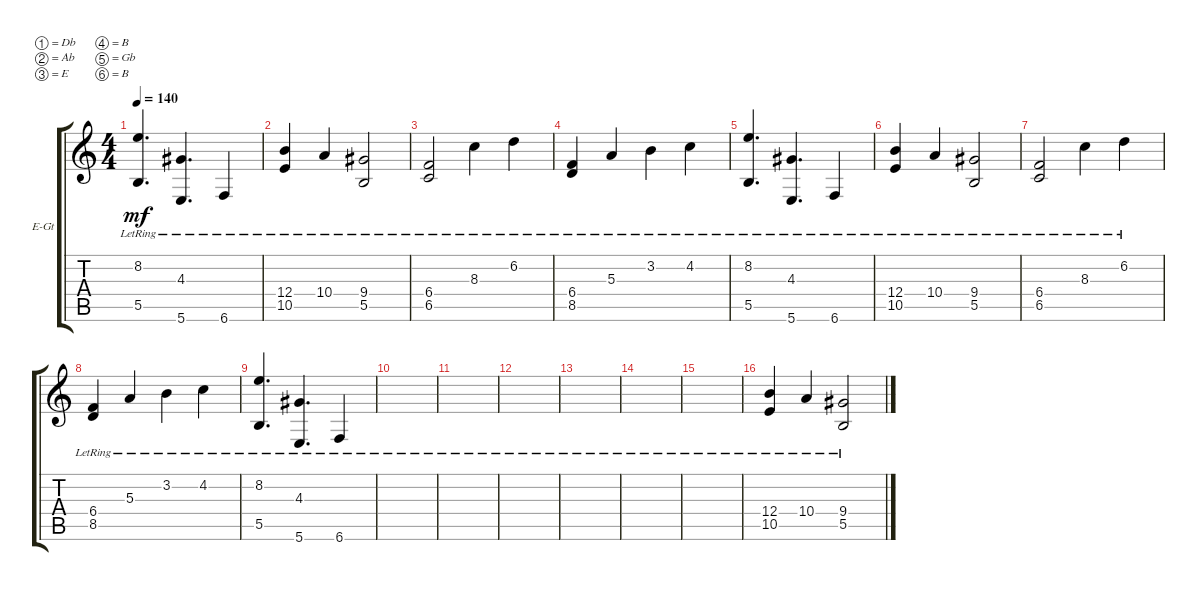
\defaultSystemsLayout 4
\bracketExtendMode groupsimilarinstruments
\firstSystemTrackNameOrientation horizontal
\otherSystemsTrackNameOrientation horizontal
\track ("Electric Guitar" "E-Gt") {instrument electricguitarclean}
\staff {score tabs}
\tuning (Db4 Ab3 E3 B2 Gb2 B1)
\ts (4 4)
\tempo 140
\clef g2
\ks c
(5.5{lr} 8.2{lr}).4{d dy mf} (4.3{lr} 5.6{lr}).4{d} 6.6{lr}.4 |
(10.5{lr} 12.4{lr}).4 10.4{lr}.4 (5.5{lr} 9.4{lr}).2 |
(6.5{lr} 6.4{lr}).2 8.3{lr}.4 6.2{lr}.4 |
(8.5{lr} 6.4{lr}).4 5.3{lr}.4 3.2{lr}.4 4.2{lr}.4 |
(5.5{lr} 8.2{lr}).4{d} (4.3{lr} 5.6{lr}).4{d} 6.6{lr}.4 |
(10.5{lr} 12.4{lr}).4 10.4{lr}.4 (5.5{lr} 9.4{lr}).2 |
(6.5{lr} 6.4{lr}).2 8.3{lr}.4 6.2{lr}.4 |
(8.5{lr} 6.4{lr}).4 5.3{lr}.4 3.2{lr}.4 4.2{lr}.4 |
(5.5{lr} 8.2{lr}).4{d} (4.3{lr} 5.6{lr}).4{d} 6.6{lr}.4 |
|
|
|
\scale
0.333333 |
\scale
0.333333 |
\scale
0.333333 |
\scale
0.333333 (10.5{lr} 12.4{lr}).4 10.4{lr}.4 (5.5{lr} 9.4{lr}).2
